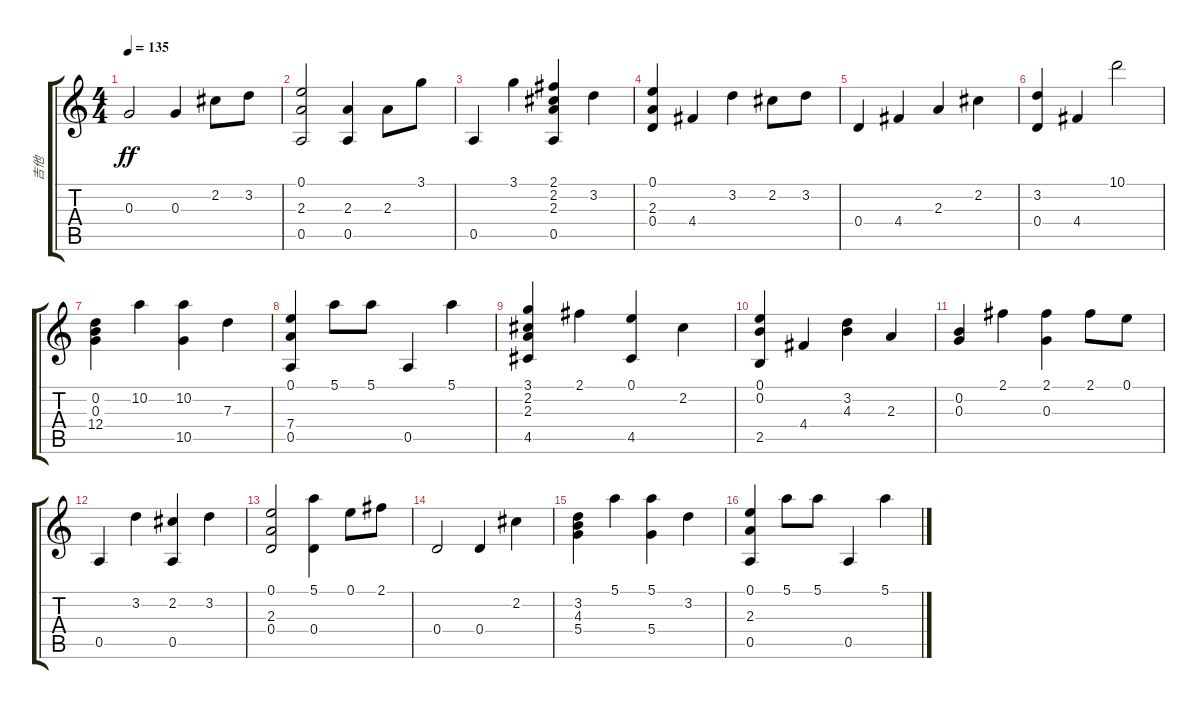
\track ("吉他" "吉他") {instrument electricguitarclean}
\staff {score tabs}
\tuning (E4 B3 G3 D3 A2 E2) {hide}
\ts (4 4)
\tempo 135
\clef g2
\ks c
0.3.2{dy ff} 0.3.4 2.2.8 3.2.8 |
(0.1 2.3 0.5).2 (2.3 0.5).4 2.3.8 3.1.8 |
0.5.4 3.1.4 (2.1 2.2 2.3 0.5).4 3.2.4 |
(0.1 2.3 0.4).4 4.4.4 3.2.4 2.2.8 3.2.8 |
0.4.4 4.4.4 2.3.4 2.2.4 |
(3.2 0.4).4 4.4.4 10.1.2 |
(0.2 0.3 12.4).4 10.2.4 (10.2 10.5).4 7.3.4 |
(0.1 7.4 0.5).4 5.1.8 5.1.8 0.5.4 5.1.4 |
(3.1 2.2 2.3 4.5).4 2.1.4 (0.1 4.5).4 2.2.4 |
(0.1 0.2 2.5).4 4.4.4 (3.2 4.3).4 2.3.4 |
(0.2 0.3).4 2.1.4 (2.1 0.3).4 2.1.8 0.1.8 |
0.5.4 3.2.4 (2.2 0.5).4 3.2.4 |
(0.1 2.3 0.4).2 (5.1 0.4).4 0.1.8 2.1.8 |
0.4.2 0.4.4 2.2.4 |
(3.2 4.3 5.4).4 5.1.4 (5.1 5.4).4 3.2.4 |
(0.1 2.3 0.5).4 5.1.8 5.1.8 0.5.4 5.1.4
